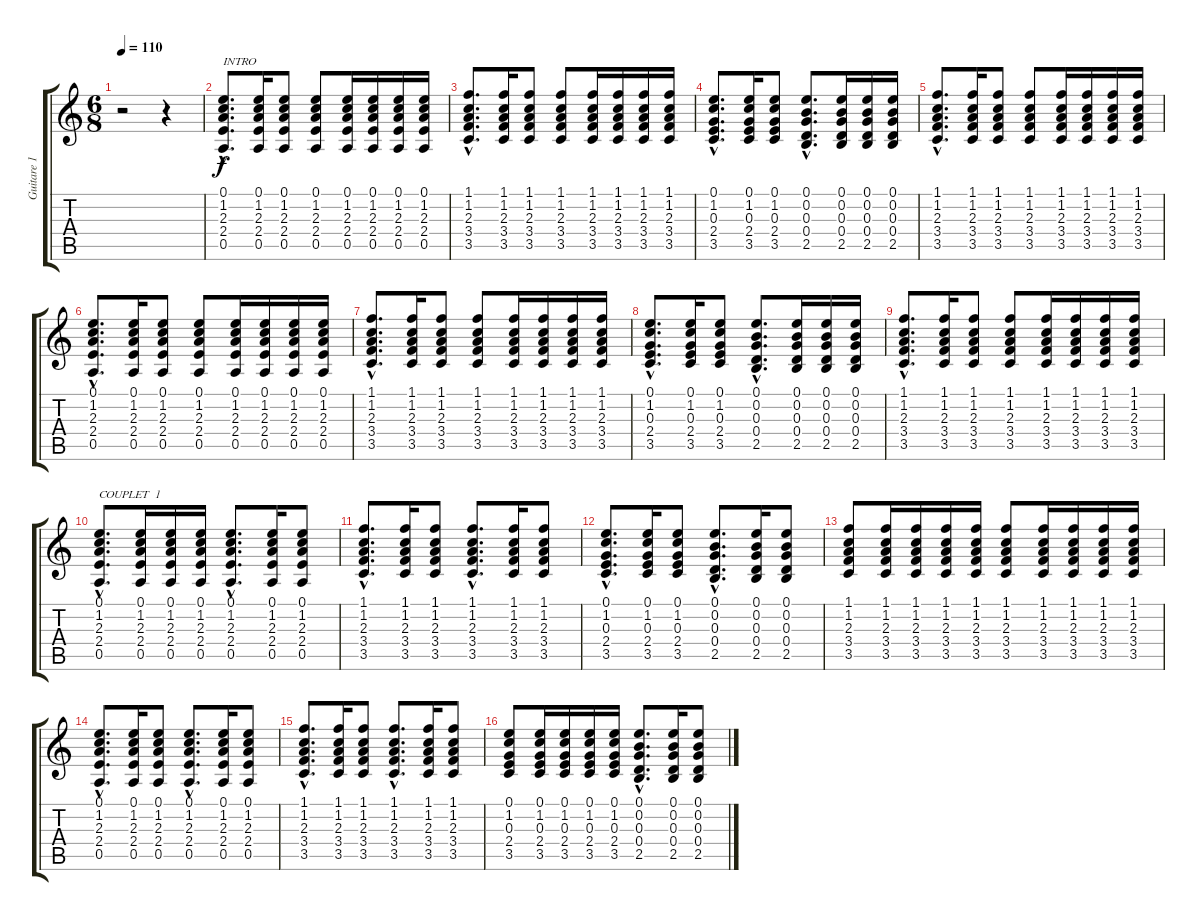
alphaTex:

\track ("Guitare 1" "Guitare 1") {instrument acousticguitarnylon}
\staff {score tabs}
\tuning (E4 B3 G3 D3 A2 E2) {hide}
\ts (6 8)
\tempo 110
\clef g2
\ks c
r.2{dy f instrument acousticguitarnylon} r.4 |
(0.1{hac} 1.2{hac} 2.3{hac} 2.4{hac} 0.5{hac}).8{d txt "INTRO"} (0.1 1.2 2.3 2.4 0.5).16 (0.1 1.2 2.3 2.4 0.5).8 (0.1 1.2 2.3 2.4 0.5).8 (0.1 1.2 2.3 2.4 0.5).16 (0.1 1.2 2.3 2.4 0.5).16 (0.1 1.2 2.3 2.4 0.5).16 (0.1 1.2 2.3 2.4 0.5).16 |
(1.1{hac} 1.2{hac} 2.3{hac} 3.4{hac} 3.5{hac}).8{d} (1.1 1.2 2.3 3.4 3.5).16 (1.1 1.2 2.3 3.4 3.5).8 (1.1 1.2 2.3 3.4 3.5).8 (1.1 1.2 2.3 3.4 3.5).16 (1.1 1.2 2.3 3.4 3.5).16 (1.1 1.2 2.3 3.4 3.5).16 (1.1 1.2 2.3 3.4 3.5).16 |
(0.1{hac} 1.2{hac} 0.3{hac} 2.4{hac} 3.5{hac}).8{d} (0.1 1.2 0.3 2.4 3.5).16 (0.1 1.2 0.3 2.4 3.5).8 (0.1{hac} 0.2{hac} 0.3{hac} 0.4{hac} 2.5{hac}).8{d} (0.1 0.2 0.3 0.4 2.5).16 (0.1 0.2 0.3 0.4 2.5).16 (0.1 0.2 0.3 0.4 2.5).16 |
(1.1{hac} 1.2{hac} 2.3{hac} 3.4{hac} 3.5{hac}).8{d} (1.1 1.2 2.3 3.4 3.5).16 (1.1 1.2 2.3 3.4 3.5).8 (1.1 1.2 2.3 3.4 3.5).8 (1.1 1.2 2.3 3.4 3.5).16 (1.1 1.2 2.3 3.4 3.5).16 (1.1 1.2 2.3 3.4 3.5).16 (1.1 1.2 2.3 3.4 3.5).16 |
(0.1{hac} 1.2{hac} 2.3{hac} 2.4{hac} 0.5{hac}).8{d} (0.1 1.2 2.3 2.4 0.5).16 (0.1 1.2 2.3 2.4 0.5).8 (0.1 1.2 2.3 2.4 0.5).8 (0.1 1.2 2.3 2.4 0.5).16 (0.1 1.2 2.3 2.4 0.5).16 (0.1 1.2 2.3 2.4 0.5).16 (0.1 1.2 2.3 2.4 0.5).16 |
(1.1{hac} 1.2{hac} 2.3{hac} 3.4{hac} 3.5{hac}).8{d} (1.1 1.2 2.3 3.4 3.5).16 (1.1 1.2 2.3 3.4 3.5).8 (1.1 1.2 2.3 3.4 3.5).8 (1.1 1.2 2.3 3.4 3.5).16 (1.1 1.2 2.3 3.4 3.5).16 (1.1 1.2 2.3 3.4 3.5).16 (1.1 1.2 2.3 3.4 3.5).16 |
(0.1{hac} 1.2{hac} 0.3{hac} 2.4{hac} 3.5{hac}).8{d} (0.1 1.2 0.3 2.4 3.5).16 (0.1 1.2 0.3 2.4 3.5).8 (0.1{hac} 0.2{hac} 0.3{hac} 0.4{hac} 2.5{hac}).8{d} (0.1 0.2 0.3 0.4 2.5).16 (0.1 0.2 0.3 0.4 2.5).16 (0.1 0.2 0.3 0.4 2.5).16 |
(1.1{hac} 1.2{hac} 2.3{hac} 3.4{hac} 3.5{hac}).8{d} (1.1 1.2 2.3 3.4 3.5).16 (1.1 1.2 2.3 3.4 3.5).8 (1.1 1.2 2.3 3.4 3.5).8 (1.1 1.2 2.3 3.4 3.5).16 (1.1 1.2 2.3 3.4 3.5).16 (1.1 1.2 2.3 3.4 3.5).16 (1.1 1.2 2.3 3.4 3.5).16 |
(0.1{hac} 1.2{hac} 2.3{hac} 2.4{hac} 0.5{hac}).8{d txt "COUPLET  1"} (0.1 1.2 2.3 2.4 0.5).16 (0.1 1.2 2.3 2.4 0.5).16 (0.1 1.2 2.3 2.4 0.5).16 (0.1{hac} 1.2{hac} 2.3{hac} 2.4{hac} 0.5{hac}).8{d} (0.1 1.2 2.3 2.4 0.5).16 (0.1 1.2 2.3 2.4 0.5).8 |
(1.1{hac} 1.2{hac} 2.3{hac} 3.4{hac} 3.5{hac}).8{d} (1.1 1.2 2.3 3.4 3.5).16 (1.1 1.2 2.3 3.4 3.5).8 (1.1{hac} 1.2{hac} 2.3{hac} 3.4{hac} 3.5{hac}).8{d} (1.1 1.2 2.3 3.4 3.5).16 (1.1 1.2 2.3 3.4 3.5).8 |
(0.1{hac} 1.2{hac} 0.3{hac} 2.4{hac} 3.5{hac}).8{d} (0.1 1.2 0.3 2.4 3.5).16 (0.1 1.2 0.3 2.4 3.5).8 (0.1{hac} 0.2{hac} 0.3{hac} 0.4{hac} 2.5{hac}).8{d} (0.1 0.2 0.3 0.4 2.5).16 (0.1 0.2 0.3 0.4 2.5).8 |
(1.1 1.2 2.3 3.4 3.5).8 (1.1 1.2 2.3 3.4 3.5).16 (1.1 1.2 2.3 3.4 3.5).16 (1.1 1.2 2.3 3.4 3.5).16 (1.1 1.2 2.3 3.4 3.5).16 (1.1 1.2 2.3 3.4 3.5).8 (1.1 1.2 2.3 3.4 3.5).16 (1.1 1.2 2.3 3.4 3.5).16 (1.1 1.2 2.3 3.4 3.5).16 (1.1 1.2 2.3 3.4 3.5).16 |
(0.1{hac} 1.2{hac} 2.3{hac} 2.4{hac} 0.5{hac}).8{d} (0.1 1.2 2.3 2.4 0.5).16 (0.1 1.2 2.3 2.4 0.5).8 (0.1{hac} 1.2{hac} 2.3{hac} 2.4{hac} 0.5{hac}).8{d} (0.1 1.2 2.3 2.4 0.5).16 (0.1 1.2 2.3 2.4 0.5).8 |
(1.1{hac} 1.2{hac} 2.3{hac} 3.4{hac} 3.5{hac}).8{d} (1.1 1.2 2.3 3.4 3.5).16 (1.1 1.2 2.3 3.4 3.5).8 (1.1{hac} 1.2{hac} 2.3{hac} 3.4{hac} 3.5{hac}).8{d} (1.1 1.2 2.3 3.4 3.5).16 (1.1 1.2 2.3 3.4 3.5).8 |
(0.1 1.2 0.3 2.4 3.5).8 (0.1 1.2 0.3 2.4 3.5).16 (0.1 1.2 0.3 2.4 3.5).16 (0.1 1.2 0.3 2.4 3.5).16 (0.1 1.2 0.3 2.4 3.5).16 (0.1{hac} 0.2{hac} 0.3{hac} 0.4{hac} 2.5{hac}).8{d} (0.1 0.2 0.3 0.4 2.5).16 (0.1 0.2 0.3 0.4 2.5).8
